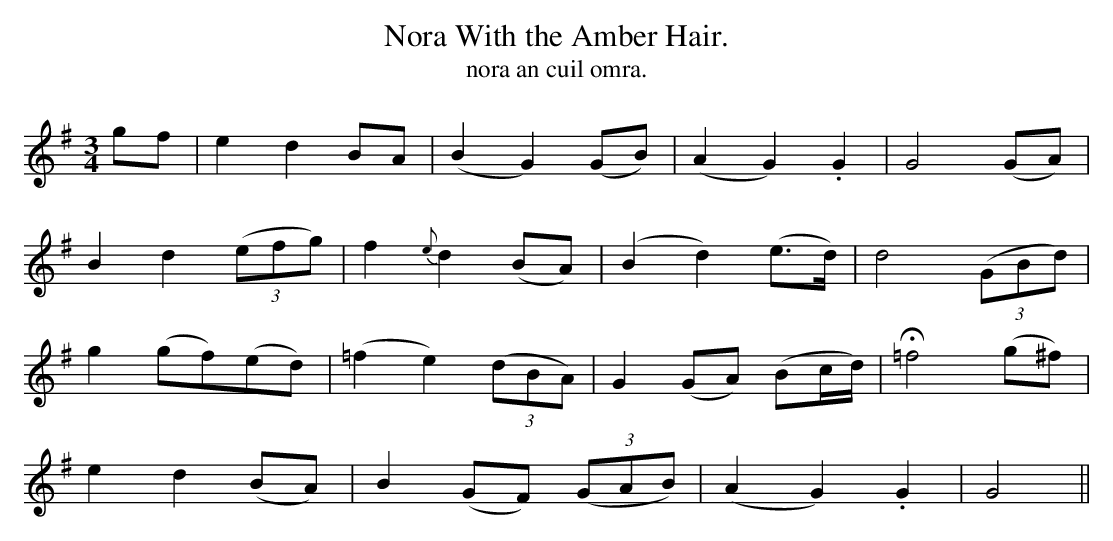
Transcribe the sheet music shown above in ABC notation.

X:1
T: Nora With the Amber Hair.
T: nora an cuil omra.
M: 3/4
L: 1/8
K: G
gf|e2 d2 BA|(B2G2) (GB)|(A2 G2) .G2|G4 (GA)|
B2 d2 ((3efg)|f2 {e}d2 (BA)|(B2 d2) (e>d)|d4 ((3GBd)|
g2 (gf)(ed)|(=f2 e2) ((3dBA)|G2 (GA) (Bc/d/)|H=f4 (g^f)|
e2 d2 (BA)|B2 (GF) ((3GAB)|(A2 G2) .G2|G4||
